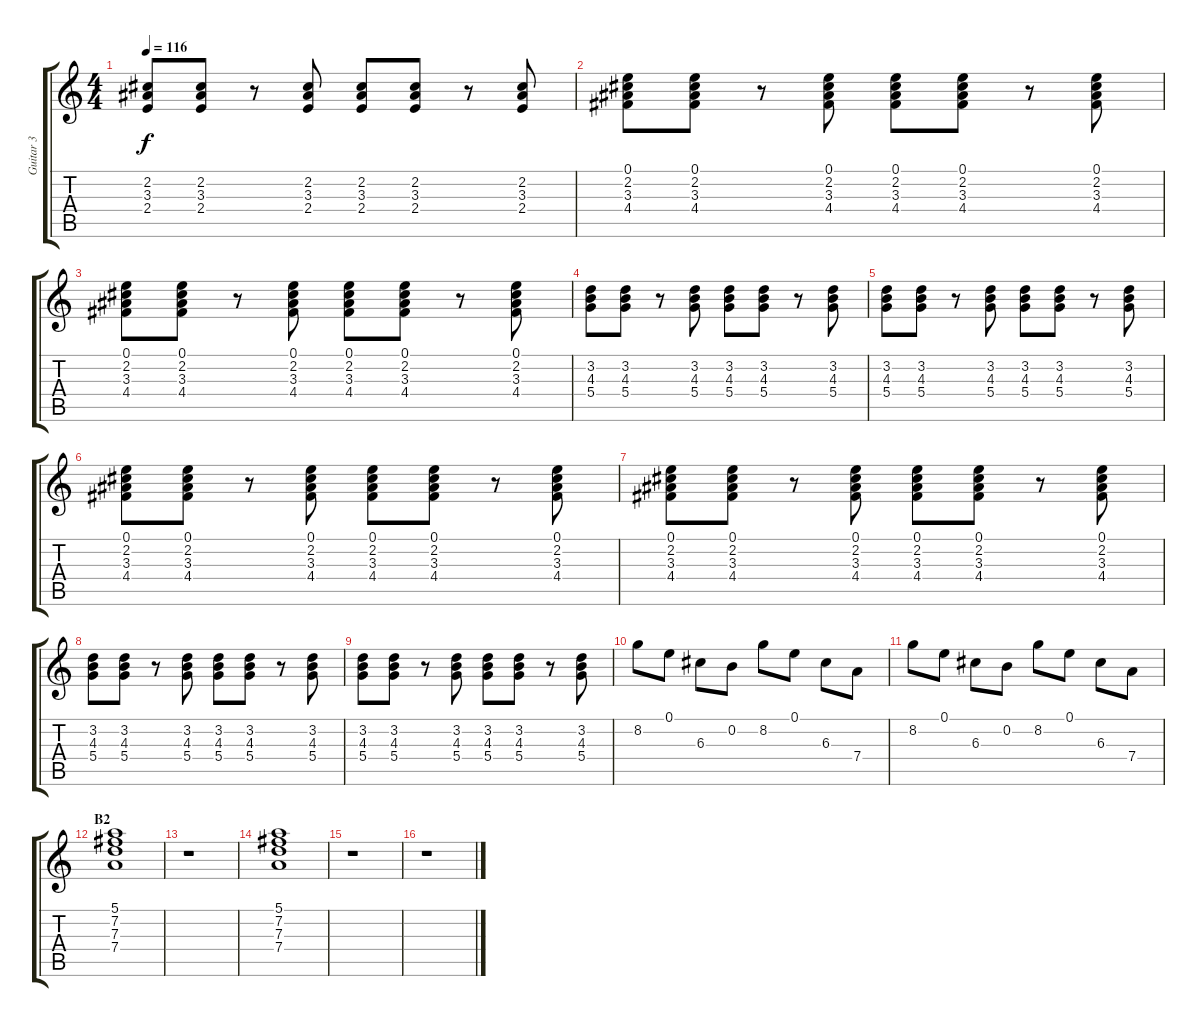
\track ("Guitar 3" "Guitar 3") {instrument distortionguitar}
\staff {score tabs}
\tuning (E4 B3 G3 D3 A2 E2) {hide}
\ts (4 4)
\tempo 116
\clef g2
\ks c
(2.2 3.3 2.4).8{dy f} (2.2 3.3 2.4).8 r.8 (2.2 3.3 2.4).8 (2.2 3.3 2.4).8 (2.2 3.3 2.4).8 r.8 (2.2 3.3 2.4).8 |
(0.1 2.2 3.3 4.4).8 (0.1 2.2 3.3 4.4).8 r.8 (0.1 2.2 3.3 4.4).8 (0.1 2.2 3.3 4.4).8 (0.1 2.2 3.3 4.4).8 r.8 (0.1 2.2 3.3 4.4).8 |
(0.1 2.2 3.3 4.4).8 (0.1 2.2 3.3 4.4).8 r.8 (0.1 2.2 3.3 4.4).8 (0.1 2.2 3.3 4.4).8 (0.1 2.2 3.3 4.4).8 r.8 (0.1 2.2 3.3 4.4).8 |
(3.2 4.3 5.4).8 (3.2 4.3 5.4).8 r.8 (3.2 4.3 5.4).8 (3.2 4.3 5.4).8 (3.2 4.3 5.4).8 r.8 (3.2 4.3 5.4).8 |
(3.2 4.3 5.4).8 (3.2 4.3 5.4).8 r.8 (3.2 4.3 5.4).8 (3.2 4.3 5.4).8 (3.2 4.3 5.4).8 r.8 (3.2 4.3 5.4).8 |
(0.1 2.2 3.3 4.4).8 (0.1 2.2 3.3 4.4).8 r.8 (0.1 2.2 3.3 4.4).8 (0.1 2.2 3.3 4.4).8 (0.1 2.2 3.3 4.4).8 r.8 (0.1 2.2 3.3 4.4).8 |
(0.1 2.2 3.3 4.4).8 (0.1 2.2 3.3 4.4).8 r.8 (0.1 2.2 3.3 4.4).8 (0.1 2.2 3.3 4.4).8 (0.1 2.2 3.3 4.4).8 r.8 (0.1 2.2 3.3 4.4).8 |
(3.2 4.3 5.4).8 (3.2 4.3 5.4).8 r.8 (3.2 4.3 5.4).8 (3.2 4.3 5.4).8 (3.2 4.3 5.4).8 r.8 (3.2 4.3 5.4).8 |
(3.2 4.3 5.4).8 (3.2 4.3 5.4).8 r.8 (3.2 4.3 5.4).8 (3.2 4.3 5.4).8 (3.2 4.3 5.4).8 r.8 (3.2 4.3 5.4).8 |
8.2.8 0.1.8 6.3.8 0.2.8 8.2.8 0.1.8 6.3.8 7.4.8 |
8.2.8 0.1.8 6.3.8 0.2.8 8.2.8 0.1.8 6.3.8 7.4.8 |
\section ("" "B2")
(5.1 7.2 7.3 7.4).1 |
r.1 |
(5.1 7.2 7.3 7.4).1 |
r.1 |
r.1
